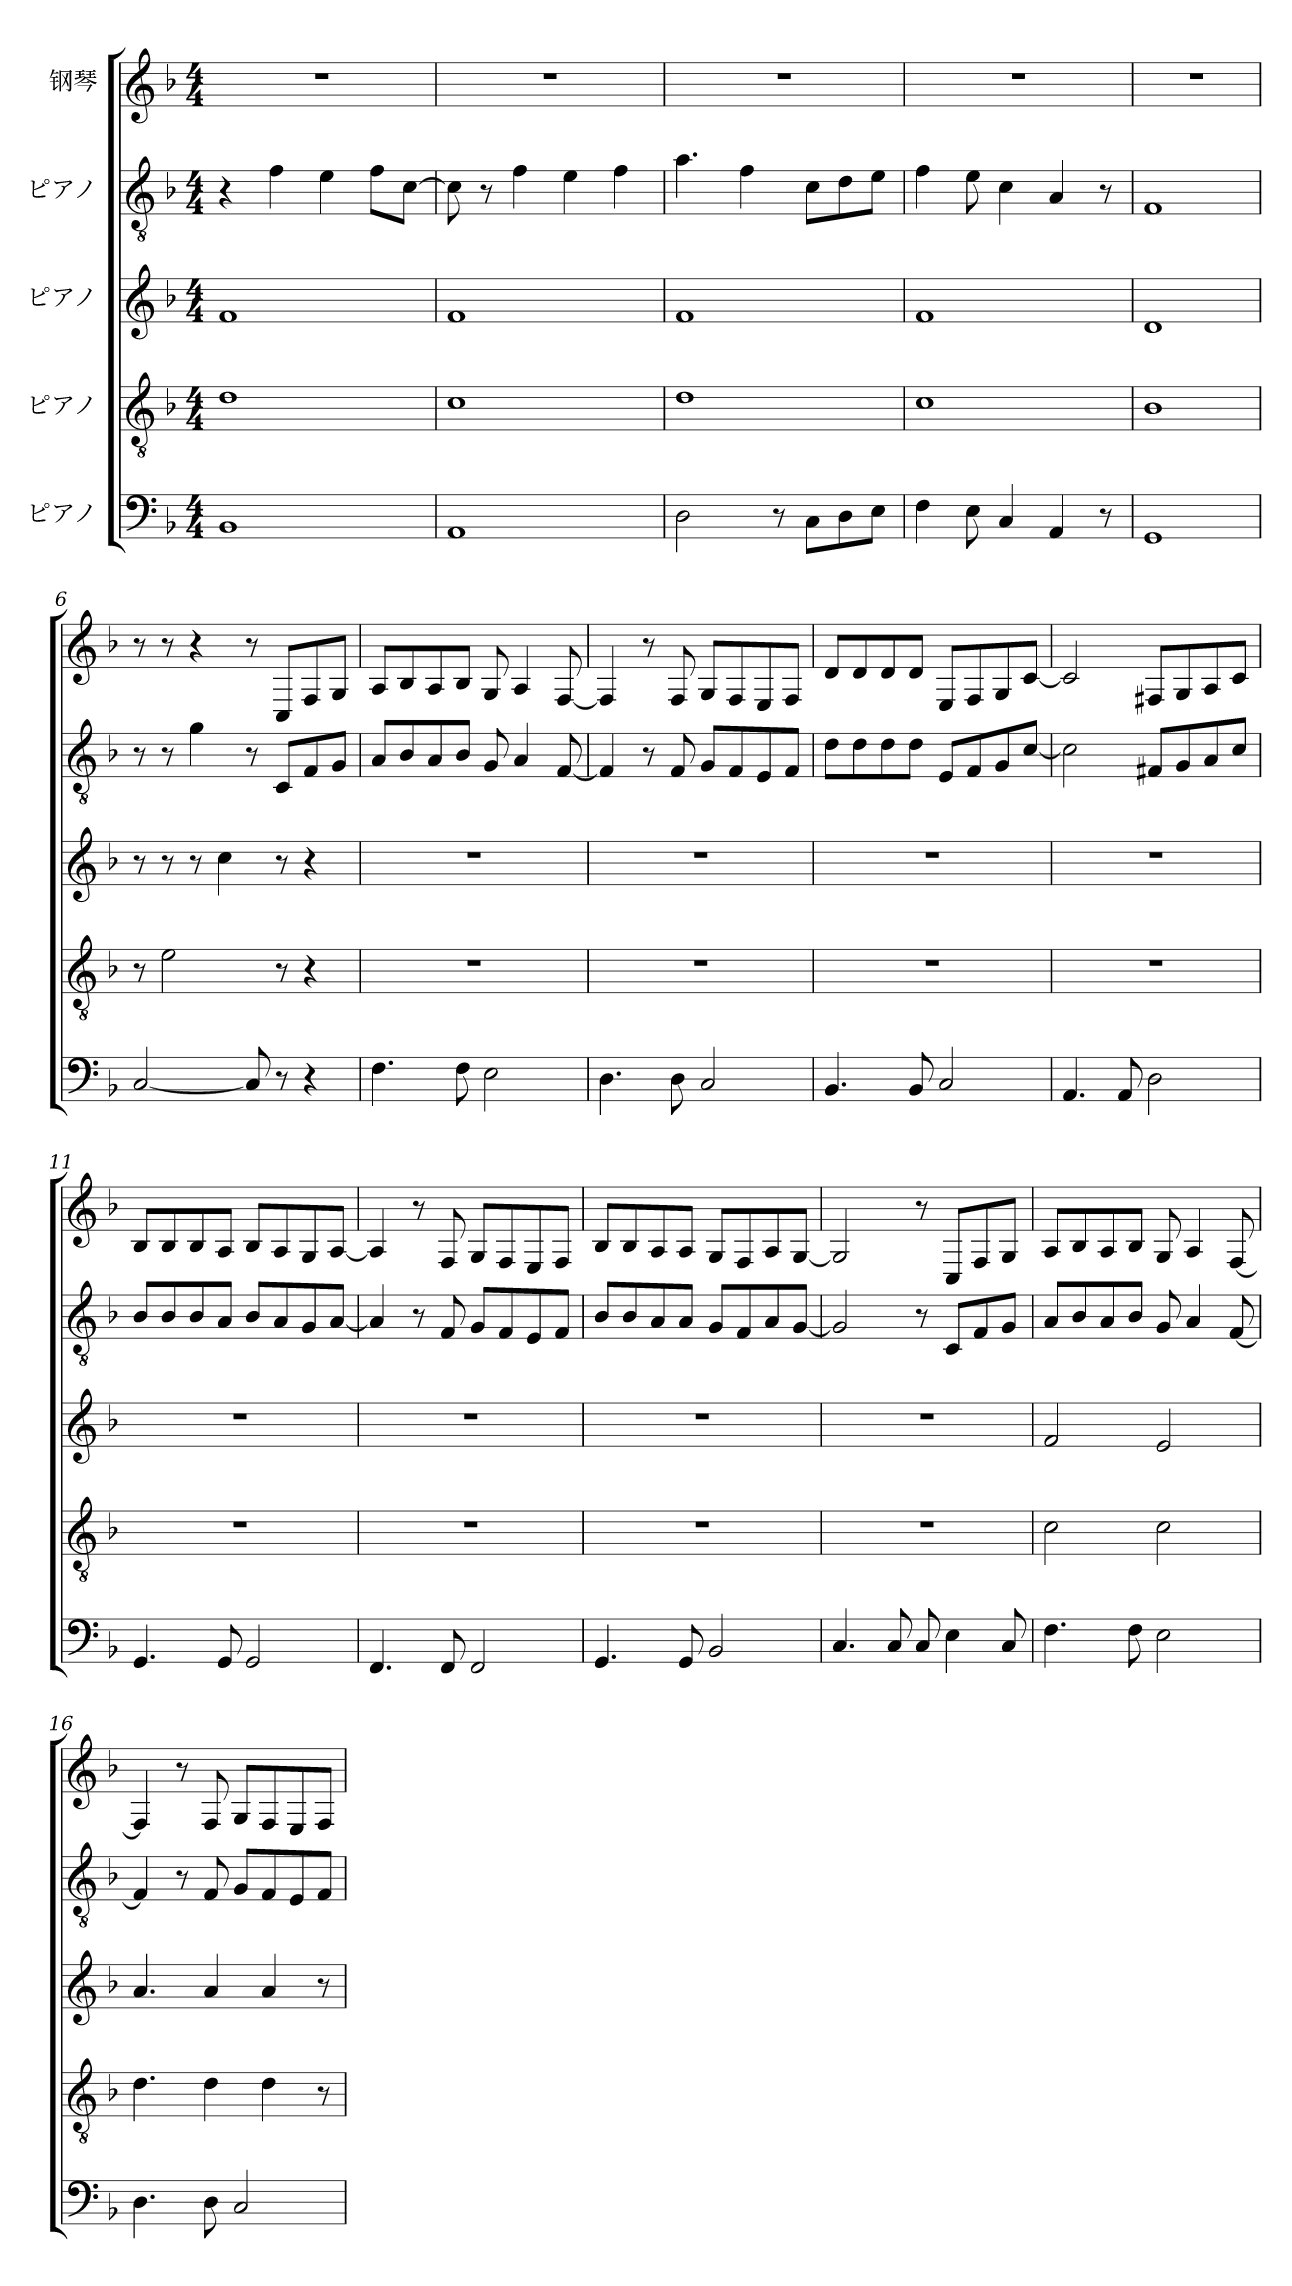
**kern	**kern	**kern	**kern	**kern
*part5	*part4	*part3	*part2	*part1
*staff5	*staff4	*staff3	*staff2	*staff1
*I"ピアノ	*I"ピアノ	*I"ピアノ	*I"ピアノ	*I"钢琴
*clefF4	*clefGv2	*clefG2	*clefGv2	*clefG2
*k[b-]	*k[b-]	*k[b-]	*k[b-]	*k[b-]
*M4/4	*M4/4	*M4/4	*M4/4	*M4/4
=1	=1	=1	=1	=1
1BB-	1d	1f	4r	1r
.	.	.	4f	.
.	.	.	4e	.
.	.	.	8fL	.
.	.	.	[8cJ	.
=2	=2	=2	=2	=2
1AA	1c	1f	8c]	1r
.	.	.	8r	.
.	.	.	4f	.
.	.	.	4e	.
.	.	.	4f	.
=3	=3	=3	=3	=3
2D	1d	1f	4.a	1r
.	.	.	4f	.
8r	.	.	.	.
8CL	.	.	8cL	.
8D	.	.	8d	.
8EJ	.	.	8eJ	.
=4	=4	=4	=4	=4
4F	1c	1f	4f	1r
8E	.	.	8e	.
4C	.	.	4c	.
4AA	.	.	4A	.
8r	.	.	8r	.
=5	=5	=5	=5	=5
1GG	1B-	1d	1F	1r
=6	=6	=6	=6	=6
[2C	8r	8r	8r	8r
.	2e	8r	8r	8r
.	.	8r	4g	4r
.	.	4cc	.	.
8C]	.	.	8r	8r
8r	8r	8r	8CL	8CL
4r	4r	4r	8F	8F
.	.	.	8GJ	8GJ
=7	=7	=7	=7	=7
4.F	1r	1r	8AL	8AL
.	.	.	8B-	8B-
.	.	.	8A	8A
8F	.	.	8B-J	8B-J
2E	.	.	8G	8G
.	.	.	4A	4A
.	.	.	[8F	[8F
=8	=8	=8	=8	=8
4.D	1r	1r	4F]	4F]
.	.	.	8r	8r
8D	.	.	8F	8F
2C	.	.	8GL	8GL
.	.	.	8F	8F
.	.	.	8E	8E
.	.	.	8FJ	8FJ
=9	=9	=9	=9	=9
4.BB-	1r	1r	8dL	8dL
.	.	.	8d	8d
.	.	.	8d	8d
8BB-	.	.	8dJ	8dJ
2C	.	.	8EL	8EL
.	.	.	8F	8F
.	.	.	8G	8G
.	.	.	[8cJ	[8cJ
=10	=10	=10	=10	=10
4.AA	1r	1r	2c]	2c]
8AA	.	.	.	.
2D	.	.	8F#XL	8F#XL
.	.	.	8G	8G
.	.	.	8A	8A
.	.	.	8cJ	8cJ
=11	=11	=11	=11	=11
4.GG	1r	1r	8B-L	8B-L
.	.	.	8B-	8B-
.	.	.	8B-	8B-
8GG	.	.	8AJ	8AJ
2GG	.	.	8B-L	8B-L
.	.	.	8A	8A
.	.	.	8G	8G
.	.	.	[8AJ	[8AJ
=12	=12	=12	=12	=12
4.FF	1r	1r	4A]	4A]
.	.	.	8r	8r
8FF	.	.	8F	8F
2FF	.	.	8GL	8GL
.	.	.	8F	8F
.	.	.	8E	8E
.	.	.	8FJ	8FJ
=13	=13	=13	=13	=13
4.GG	1r	1r	8B-L	8B-L
.	.	.	8B-	8B-
.	.	.	8A	8A
8GG	.	.	8AJ	8AJ
2BB-	.	.	8GL	8GL
.	.	.	8F	8F
.	.	.	8A	8A
.	.	.	[8GJ	[8GJ
=14	=14	=14	=14	=14
4.C	1r	1r	2G]	2G]
8C	.	.	.	.
8C	.	.	8r	8r
4E	.	.	8CL	8CL
.	.	.	8F	8F
8C	.	.	8GJ	8GJ
=15	=15	=15	=15	=15
4.F	2c	2f	8AL	8AL
.	.	.	8B-	8B-
.	.	.	8A	8A
8F	.	.	8B-J	8B-J
2E	2c	2e	8G	8G
.	.	.	4A	4A
.	.	.	[8F	[8F
=16	=16	=16	=16	=16
4.D	4.d	4.a	4F]	4F]
.	.	.	8r	8r
8D	4d	4a	8F	8F
2C	.	.	8GL	8GL
.	4d	4a	8F	8F
.	.	.	8E	8E
.	8r	8r	8FJ	8FJ
=	=	=	=	=
*-	*-	*-	*-	*-
